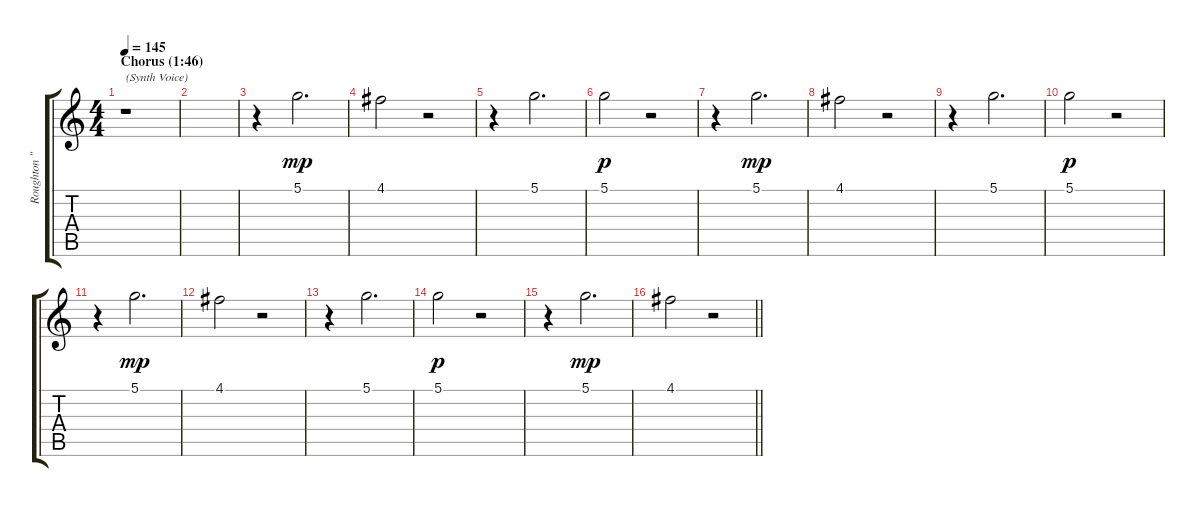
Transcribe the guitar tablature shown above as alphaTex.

\track ("Roughton \"Rou\" Reynolds [Synth]" "Roughton \"") {instrument guitarharmonics}
\staff {score tabs}
\tuning (D4 A3 F3 C3 G2 C2) {hide}
\ts (4 4)
\section ("" "Chorus (1:46)")
\tempo 145
\clef g2
\ks c
r.1{txt "(Synth Voice)" dy f instrument synthvoice} |
|
r.4 5.1.2{d dy mp} |
4.1.2 r.2 |
r.4 5.1.2{d} |
5.1.2{dy p} r.2 |
r.4 5.1.2{d dy mp} |
4.1.2 r.2 |
r.4 5.1.2{d} |
5.1.2{dy p} r.2 |
r.4 5.1.2{d dy mp} |
4.1.2 r.2 |
r.4 5.1.2{d} |
5.1.2{dy p} r.2 |
r.4 5.1.2{d dy mp} |
\barLineRight lightlight
4.1.2 r.2
